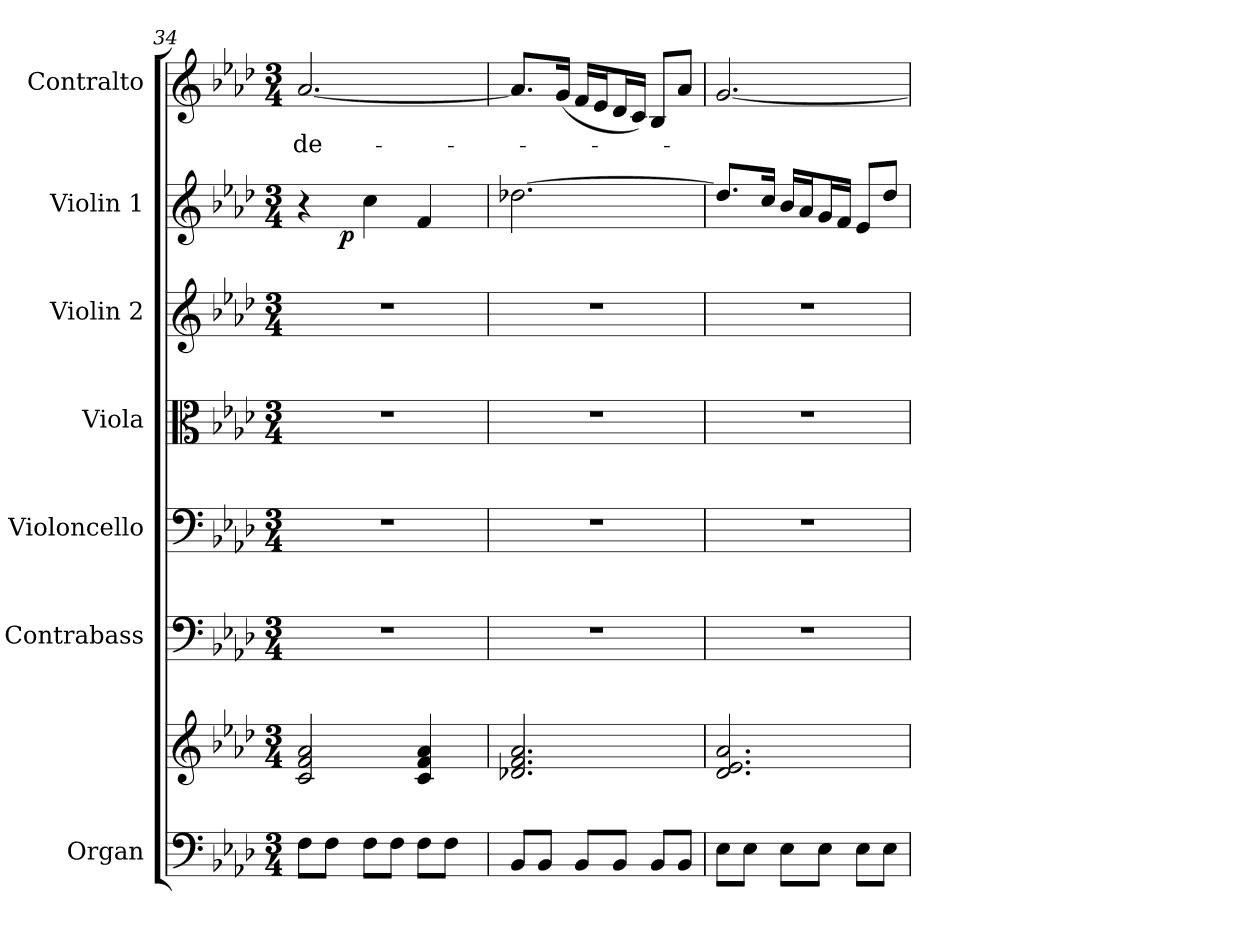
**kern	**kern	**kern	**kern	**kern	**kern	**kern	**dynam	**kern	**text
*part7	*part7	*part6	*part5	*part4	*part3	*part2	*part2	*part1	*part1
*staff8	*staff7	*staff6	*staff5	*staff4	*staff3	*staff2	*staff2	*staff1	*staff1
*I"Organ	*	*I"Contrabass	*I"Violoncello	*I"Viola	*I"Violin 2	*I"Violin 1	*	*I"Contralto	*
*I'Org.	*	*I'Cb.	*I'Vc.	*I'Vla.	*I'Vln. 2	*I'Vln. 1	*	*I'C.	*
*clefF4	*clefG2	*clefF4	*clefF4	*clefC3	*clefG2	*clefG2	*	*clefG2	*
*	*	*ITrd7c12	*	*	*	*	*	*	*
*k[b-e-a-d-]	*k[b-e-a-d-]	*k[b-e-a-d-]	*k[b-e-a-d-]	*k[b-e-a-d-]	*k[b-e-a-d-]	*k[b-e-a-d-]	*	*k[b-e-a-d-]	*
*f:	*f:	*f:	*f:	*f:	*f:	*f:	*	*f:	*
*M3/4	*M3/4	*M3/4	*M3/4	*M3/4	*M3/4	*M3/4	*	*M3/4	*
=34	=34	=34	=34	=34	=34	=34	=34	=34	=34
!	!	!LO:N:vis=1	!LO:N:vis=1	!LO:N:vis=1	!LO:N:vis=1	!	!	!	!
!	!	!	!	!	!	!	!	!	!LO:LY:b:color=#000000
*	*	*	*	*	*	*^	*	*	*
8Fi\L	2ci/ 2fi 2a-i	2.r	2.r	2.r	2.r	4r	8ryy	.	[2.a-i/	-de-
8Fi\J	.	.	.	.	.	.	64ryy	.	.	.
.	.	.	.	.	.	.	128ryy	.	.	.
.	.	.	.	.	.	.	512ryy	.	.	.
.	.	.	.	.	.	.	2ryy	p	.	.
8Fi\L	.	.	.	.	.	4cci\	.	.	.	.
8Fi\J	.	.	.	.	.	.	.	.	.	.
8Fi\L	4ci/ 4fi 4a-i	.	.	.	.	4fi/	.	.	.	.
8Fi\J	.	.	.	.	.	.	.	.	.	.
.	.	.	.	.	.	.	16ryy	.	.	.
.	.	.	.	.	.	.	32ryy	.	.	.
.	.	.	.	.	.	.	256.ryy	.	.	.
=35	=35	=35	=35	=35	=35	=35	=35	=35	=35	=35
!	!	!LO:N:vis=1	!LO:N:vis=1	!LO:N:vis=1	!LO:N:vis=1	!	!	!	!	!
*	*	*	*	*	*	*v	*v	*	*	*
8BB-i/L	2.d-Xi/ 2.fi 2.a-i	2.r	2.r	2.r	2.r	[2.dd-Xi\	.	8.a-i/L]	.
8BB-i/J	.	.	.	.	.	.	.	.	.
.	.	.	.	.	.	.	.	(16gi/Jk	.
8BB-i/L	.	.	.	.	.	.	.	16fi/LL	.
.	.	.	.	.	.	.	.	16e-i/J	.
8BB-i/J	.	.	.	.	.	.	.	16d-i/L	.
.	.	.	.	.	.	.	.	16ci/JJ)	.
8BB-i/L	.	.	.	.	.	.	.	8B-i/L	.
8BB-i/J	.	.	.	.	.	.	.	8a-i/J	.
=36	=36	=36	=36	=36	=36	=36	=36	=36	=36
!	!	!LO:N:vis=1	!LO:N:vis=1	!LO:N:vis=1	!LO:N:vis=1	!	!	!	!
8E-i\L	2.d-i/ 2.e-i 2.a-i	2.r	2.r	2.r	2.r	8.dd-i/L]	.	[2.gi/	.
8E-i\J	.	.	.	.	.	.	.	.	.
.	.	.	.	.	.	16cci/Jk	.	.	.
8E-i\L	.	.	.	.	.	16b-i/LL	.	.	.
.	.	.	.	.	.	16a-i/J	.	.	.
8E-i\J	.	.	.	.	.	16gi/L	.	.	.
.	.	.	.	.	.	16fi/JJ	.	.	.
8E-i\L	.	.	.	.	.	8e-i/L	.	.	.
8E-i\J	.	.	.	.	.	8dd-i/J	.	.	.
=	=	=	=	=	=	=	=	=	=
*-	*-	*-	*-	*-	*-	*-	*-	*-	*-
